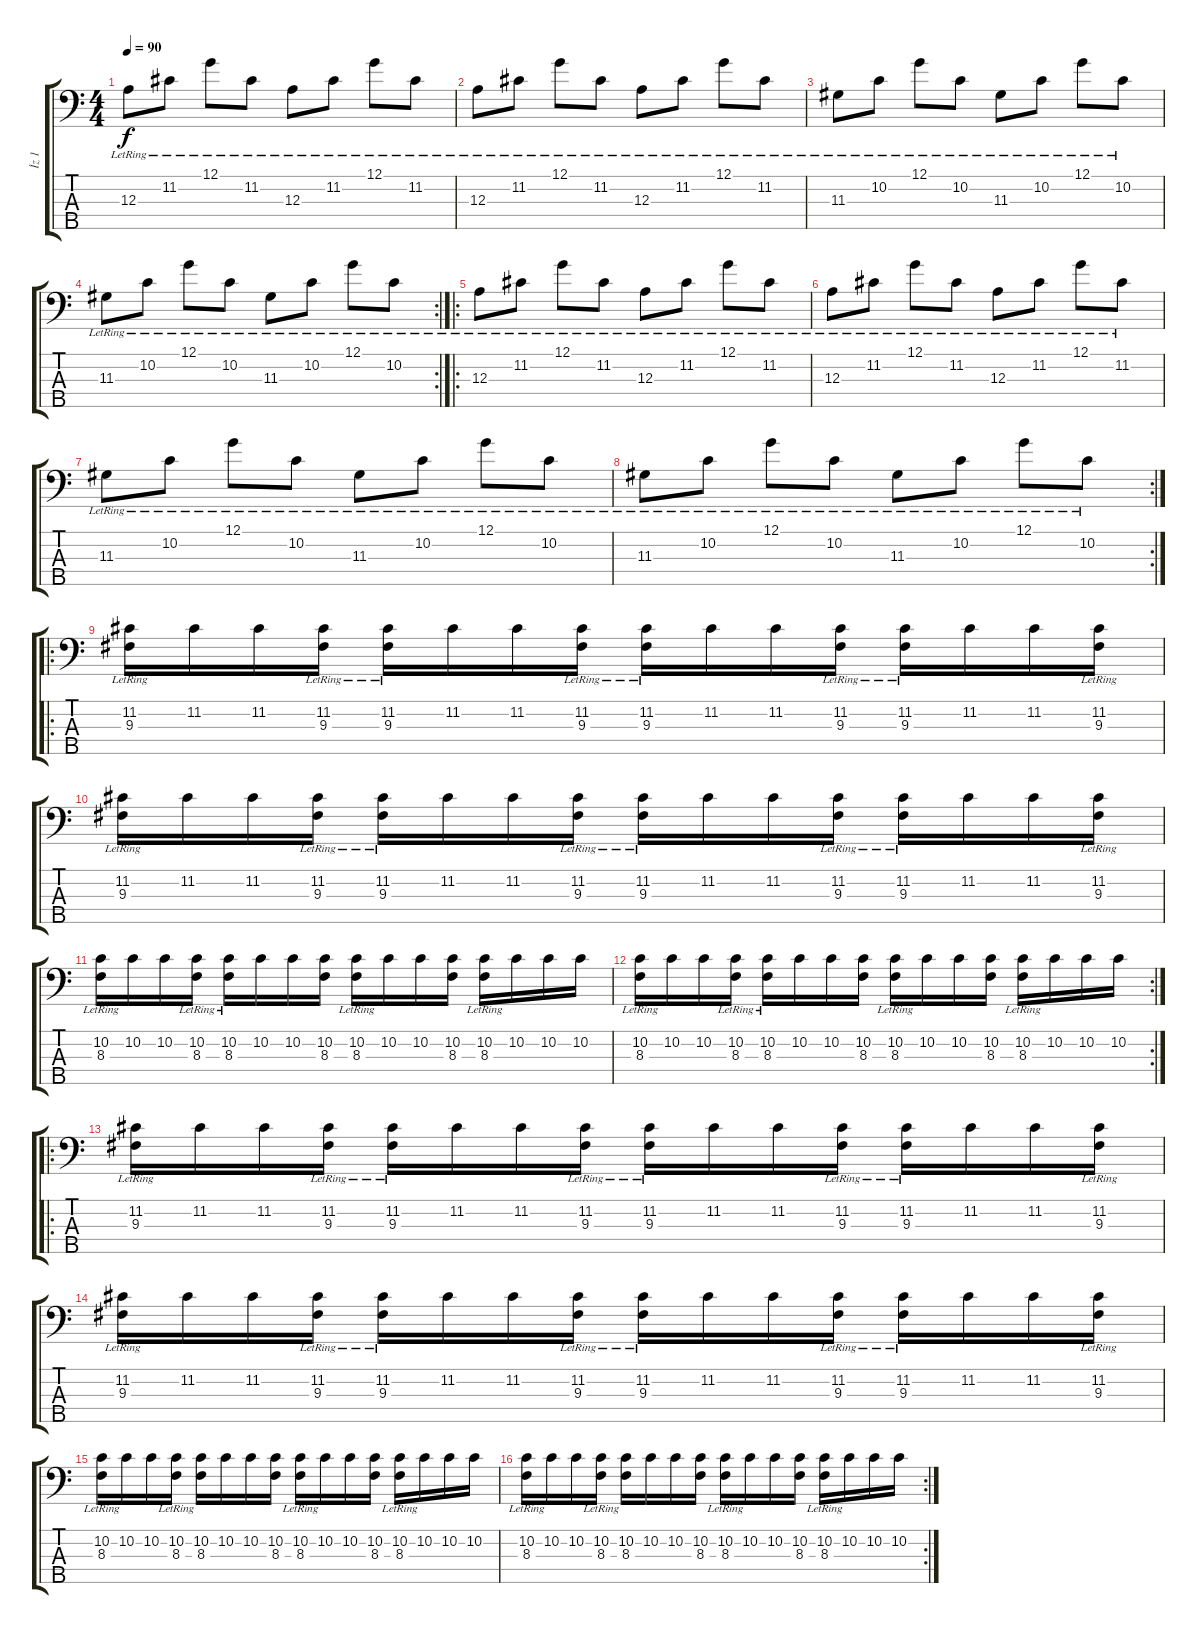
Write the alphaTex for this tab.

\track ("İz 1" "İz 1") {instrument electricbassfinger}
\staff {score tabs}
\tuning (G2 D2 A1 E1 B0) {hide}
\ts (4 4)
\tempo 90
\clef f4
\ks c
12.3{lr}.8{dy f instrument electricbassfinger} 11.2{lr}.8 12.1{lr}.8 11.2{lr}.8 12.3{lr}.8 11.2{lr}.8 12.1{lr}.8 11.2{lr}.8 |
12.3{lr}.8 11.2{lr}.8 12.1{lr}.8 11.2{lr}.8 12.3{lr}.8 11.2{lr}.8 12.1{lr}.8 11.2{lr}.8 |
11.3{lr}.8 10.2{lr}.8 12.1{lr}.8 10.2{lr}.8 11.3{lr}.8 10.2{lr}.8 12.1{lr}.8 10.2{lr}.8 |
\rc 2
11.3{lr}.8 10.2{lr}.8 12.1{lr}.8 10.2{lr}.8 11.3{lr}.8 10.2{lr}.8 12.1{lr}.8 10.2{lr}.8 |
\ro
12.3{lr}.8 11.2{lr}.8 12.1{lr}.8 11.2{lr}.8 12.3{lr}.8 11.2{lr}.8 12.1{lr}.8 11.2{lr}.8 |
12.3{lr}.8 11.2{lr}.8 12.1{lr}.8 11.2{lr}.8 12.3{lr}.8 11.2{lr}.8 12.1{lr}.8 11.2{lr}.8 |
11.3{lr}.8 10.2{lr}.8 12.1{lr}.8 10.2{lr}.8 11.3{lr}.8 10.2{lr}.8 12.1{lr}.8 10.2{lr}.8 |
\rc 2
11.3{lr}.8 10.2{lr}.8 12.1{lr}.8 10.2{lr}.8 11.3{lr}.8 10.2{lr}.8 12.1{lr}.8 10.2{lr}.8 |
\ro
(11.2 9.3{lr}).16 11.2.16 11.2.16 (11.2 9.3{lr}).16 (11.2 9.3{lr}).16 11.2.16 11.2.16 (11.2 9.3{lr}).16 (11.2 9.3{lr}).16 11.2.16 11.2.16 (11.2 9.3{lr}).16 (11.2 9.3{lr}).16 11.2.16 11.2.16 (11.2 9.3{lr}).16 |
(11.2 9.3{lr}).16 11.2.16 11.2.16 (11.2 9.3{lr}).16 (11.2 9.3{lr}).16 11.2.16 11.2.16 (11.2 9.3{lr}).16 (11.2 9.3{lr}).16 11.2.16 11.2.16 (11.2 9.3{lr}).16 (11.2 9.3{lr}).16 11.2.16 11.2.16 (11.2 9.3{lr}).16 |
(10.2 8.3{lr}).16 10.2.16 10.2.16 (10.2 8.3{lr}).16 (10.2 8.3{lr}).16 10.2.16 10.2.16 (10.2 8.3).16 (10.2 8.3{lr}).16 10.2.16 10.2.16 (10.2 8.3).16 (10.2 8.3{lr}).16 10.2.16 10.2.16 10.2.16 |
\rc 2
(10.2 8.3{lr}).16 10.2.16 10.2.16 (10.2 8.3{lr}).16 (10.2 8.3{lr}).16 10.2.16 10.2.16 (10.2 8.3).16 (10.2 8.3{lr}).16 10.2.16 10.2.16 (10.2 8.3).16 (10.2 8.3{lr}).16 10.2.16 10.2.16 10.2.16 |
\ro
(11.2 9.3{lr}).16 11.2.16 11.2.16 (11.2 9.3{lr}).16 (11.2 9.3{lr}).16 11.2.16 11.2.16 (11.2 9.3{lr}).16 (11.2 9.3{lr}).16 11.2.16 11.2.16 (11.2 9.3{lr}).16 (11.2 9.3{lr}).16 11.2.16 11.2.16 (11.2 9.3{lr}).16 |
(11.2 9.3{lr}).16 11.2.16 11.2.16 (11.2 9.3{lr}).16 (11.2 9.3{lr}).16 11.2.16 11.2.16 (11.2 9.3{lr}).16 (11.2 9.3{lr}).16 11.2.16 11.2.16 (11.2 9.3{lr}).16 (11.2 9.3{lr}).16 11.2.16 11.2.16 (11.2 9.3{lr}).16 |
(10.2 8.3{lr}).16 10.2.16 10.2.16 (10.2 8.3{lr}).16 (10.2 8.3{lr}).16 10.2.16 10.2.16 (10.2 8.3).16 (10.2 8.3{lr}).16 10.2.16 10.2.16 (10.2 8.3).16 (10.2 8.3{lr}).16 10.2.16 10.2.16 10.2.16 |
\rc 2
(10.2 8.3{lr}).16 10.2.16 10.2.16 (10.2 8.3{lr}).16 (10.2 8.3{lr}).16 10.2.16 10.2.16 (10.2 8.3).16 (10.2 8.3{lr}).16 10.2.16 10.2.16 (10.2 8.3).16 (10.2 8.3{lr}).16 10.2.16 10.2.16 10.2.16
